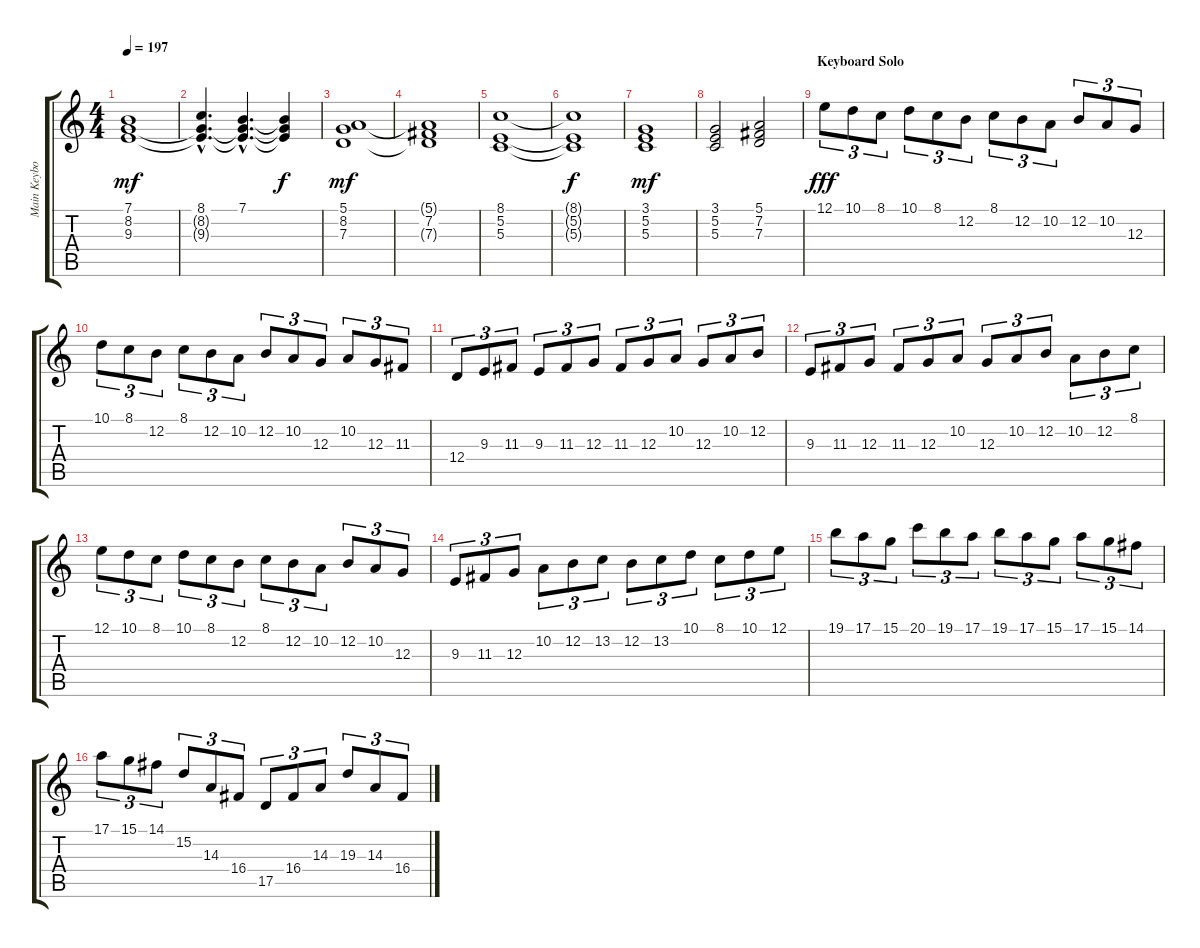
\track ("Main Keyboards" "Main Keybo") {instrument stringensemble1}
\staff {score tabs}
\tuning (E4 B3 G3 D3 A2 E2) {hide}
\ts (4 4)
\tempo 197
\clef g2
\ks c
(7.1 8.2 9.3).1{dy mf} |
(8.1{hac} 8.2{hac t} 9.3{hac t}).4{d} (7.1{hac} 8.2{hac t} 9.3{hac t}).4{d} (7.1{t} 8.2{t} 9.3{t}).4{dy f} |
(5.1 8.2 7.3).1{dy mf} |
(5.1{t} 7.2 7.3{t}).1 |
(8.1 5.2 5.3).1 |
(8.1{t} 5.2{t} 5.3{t}).1{dy f} |
(3.1 5.2 5.3).1{dy mf} |
(3.1 5.2 5.3).2 (5.1 7.2 7.3).2 |
\section ("" "Keyboard Solo")
12.1.8{tu (3 2) dy fff volume 11 instrument stringensemble1} 10.1.8{tu (3 2)} 8.1.8{tu (3 2)} 10.1.8{tu (3 2)} 8.1.8{tu (3 2)} 12.2.8{tu (3 2)} 8.1.8{tu (3 2)} 12.2.8{tu (3 2)} 10.2.8{tu (3 2)} 12.2.8{tu (3 2)} 10.2.8{tu (3 2)} 12.3.8{tu (3 2)} |
10.1.8{tu (3 2)} 8.1.8{tu (3 2)} 12.2.8{tu (3 2)} 8.1.8{tu (3 2)} 12.2.8{tu (3 2)} 10.2.8{tu (3 2)} 12.2.8{tu (3 2)} 10.2.8{tu (3 2)} 12.3.8{tu (3 2)} 10.2.8{tu (3 2)} 12.3.8{tu (3 2)} 11.3.8{tu (3 2)} |
12.4.8{tu (3 2)} 9.3.8{tu (3 2)} 11.3.8{tu (3 2)} 9.3.8{tu (3 2)} 11.3.8{tu (3 2)} 12.3.8{tu (3 2)} 11.3.8{tu (3 2)} 12.3.8{tu (3 2)} 10.2.8{tu (3 2)} 12.3.8{tu (3 2)} 10.2.8{tu (3 2)} 12.2.8{tu (3 2)} |
9.3.8{tu (3 2)} 11.3.8{tu (3 2)} 12.3.8{tu (3 2)} 11.3.8{tu (3 2)} 12.3.8{tu (3 2)} 10.2.8{tu (3 2)} 12.3.8{tu (3 2)} 10.2.8{tu (3 2)} 12.2.8{tu (3 2)} 10.2.8{tu (3 2)} 12.2.8{tu (3 2)} 8.1.8{tu (3 2)} |
12.1.8{tu (3 2)} 10.1.8{tu (3 2)} 8.1.8{tu (3 2)} 10.1.8{tu (3 2)} 8.1.8{tu (3 2)} 12.2.8{tu (3 2)} 8.1.8{tu (3 2)} 12.2.8{tu (3 2)} 10.2.8{tu (3 2)} 12.2.8{tu (3 2)} 10.2.8{tu (3 2)} 12.3.8{tu (3 2)} |
9.3.8{tu (3 2)} 11.3.8{tu (3 2)} 12.3.8{tu (3 2)} 10.2.8{tu (3 2)} 12.2.8{tu (3 2)} 13.2.8{tu (3 2)} 12.2.8{tu (3 2)} 13.2.8{tu (3 2)} 10.1.8{tu (3 2)} 8.1.8{tu (3 2)} 10.1.8{tu (3 2)} 12.1.8{tu (3 2)} |
19.1.8{tu (3 2)} 17.1.8{tu (3 2)} 15.1.8{tu (3 2)} 20.1.8{tu (3 2)} 19.1.8{tu (3 2)} 17.1.8{tu (3 2)} 19.1.8{tu (3 2)} 17.1.8{tu (3 2)} 15.1.8{tu (3 2)} 17.1.8{tu (3 2)} 15.1.8{tu (3 2)} 14.1.8{tu (3 2)} |
17.1.8{tu (3 2)} 15.1.8{tu (3 2)} 14.1.8{tu (3 2)} 15.2.8{tu (3 2)} 14.3.8{tu (3 2)} 16.4.8{tu (3 2)} 17.5.8{tu (3 2)} 16.4.8{tu (3 2)} 14.3.8{tu (3 2)} 19.3.8{tu (3 2)} 14.3.8{tu (3 2)} 16.4.8{tu (3 2)}
